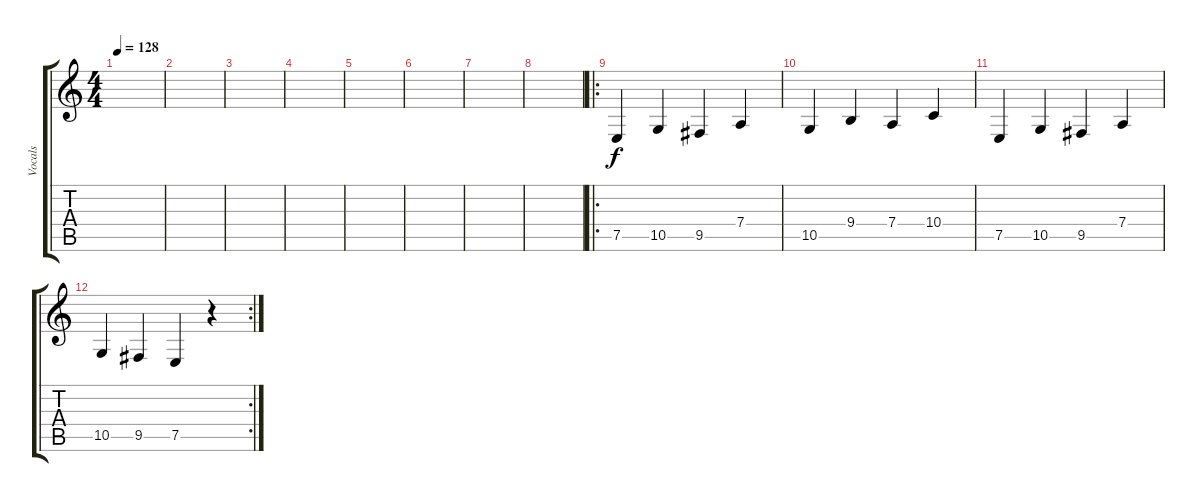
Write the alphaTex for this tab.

\track ("Vocals" "Vocals") {instrument flute}
\staff {score tabs}
\tuning (E4 B3 G3 D3 A2 E2) {hide}
\ts (4 4)
\tempo 128
\clef g2
\ks c
|
|
|
|
|
|
|
|
\ro
7.5.4 10.5.4 9.5.4 7.4.4 |
10.5.4 9.4.4 7.4.4 10.4.4 |
7.5.4 10.5.4 9.5.4 7.4.4 |
\rc 2
10.5.4 9.5.4 7.5.4 r.4
